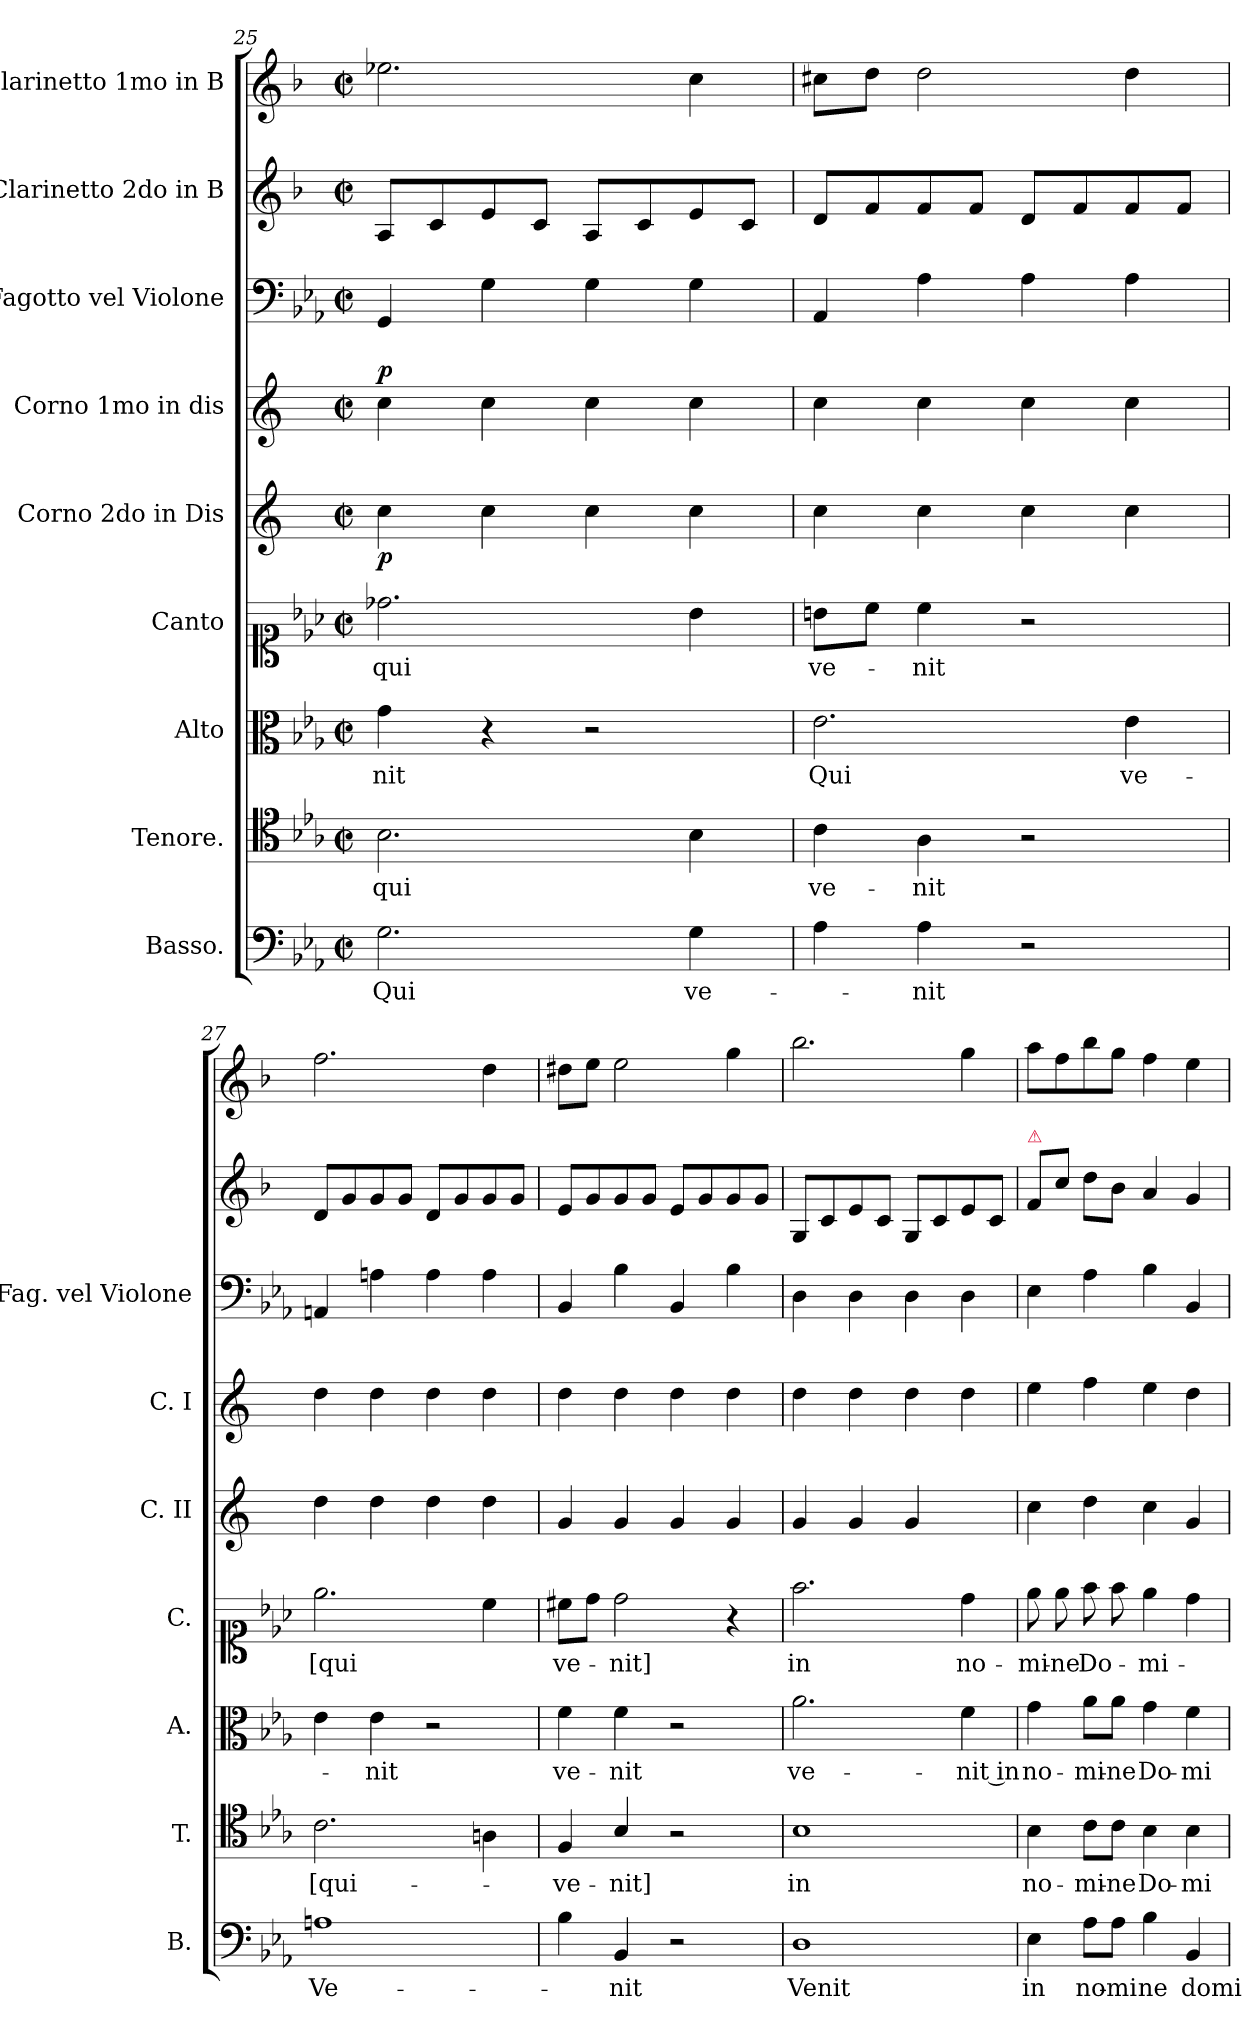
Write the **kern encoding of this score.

**kern	**text	**kern	**text	**kern	**text	**kern	**text	**kern	**dynam	**kern	**dynam	**kern	**kern	**kern
*part9	*part9	*part8	*part8	*part7	*part7	*part6	*part6	*part5	*part5	*part4	*part4	*part3	*part2	*part1
*staff9	*staff9	*staff8	*staff8	*staff7	*staff7	*staff6	*staff6	*staff5	*staff5	*staff4	*staff4	*staff3	*staff2	*staff1
*I"Basso.	*	*I"Tenore.	*	*I"Alto	*	*I"Canto	*	*I"Corno 2do in Dis	*	*I"Corno 1mo in dis	*	*I"Fagotto vel Violone	*I"Clarinetto 2do in B	*I"Clarinetto 1mo in B
*I'B.	*	*I'T.	*	*I'A.	*	*I'C.	*	*I'C. II	*	*I'C. I	*	*I'Fag. vel Violone	*	*
*clefF4	*	*clefC4	*	*clefC3	*	*clefC1	*	*clefG2	*	*clefG2	*	*clefF4	*clefG2	*clefG2
*	*	*	*	*	*	*	*	*ITrd5c9	*	*ITrd5c9	*	*	*ITrd1c2	*ITrd1c2
*k[b-e-a-]	*	*k[b-e-a-]	*	*k[b-e-a-]	*	*k[b-e-a-]	*	*k[b-e-a-]	*	*k[b-e-a-]	*	*k[b-e-a-]	*k[b-e-a-]	*k[b-e-a-]
*E-:	*	*E-:	*	*E-:	*	*E-:	*	*E-:	*	*E-:	*	*E-:	*E-:	*E-:
*M2/2	*	*M2/2	*	*M2/2	*	*M2/2	*	*M2/2	*	*M2/2	*	*M2/2	*M2/2	*M2/2
*met(c|)	*	*met(c|)	*	*met(c|)	*	*met(c|)	*	*met(c|)	*	*met(c|)	*	*met(c|)	*met(c|)	*met(c|)
=25	=25	=25	=25	=25	=25	=25	=25	=25	=25	=25	=25	=25	=25	=25
!	!	!	!	!	!	!	!	!	!	!	!LO:DY:a	!	!	!
2.G\	Qui	2.B-\	qui	4g\	-nit	2.dd-X\	qui	4e-\	p	4e-\	p	4GG/	8G/L	2.dd-X\
.	.	.	.	.	.	.	.	.	.	.	.	.	8B-/	.
.	.	.	.	4r	.	.	.	4e-\	.	4e-\	.	4G\	8d/	.
.	.	.	.	.	.	.	.	.	.	.	.	.	8B-/J	.
.	.	.	.	2r	.	.	.	4e-\	.	4e-\	.	4G\	8G/L	.
.	.	.	.	.	.	.	.	.	.	.	.	.	8B-/	.
4G\	ve-	4B-\	.	.	.	4b-\	.	4e-\	.	4e-\	.	4G\	8d/	4b-\
.	.	.	.	.	.	.	.	.	.	.	.	.	8B-/J	.
=26	=26	=26	=26	=26	=26	=26	=26	=26	=26	=26	=26	=26	=26	=26
4A-\	.	4c\	ve-	2.e-\	Qui	8bn\L	ve-	4e-\	.	4e-\	.	4AA-/	8c/L	8bn\L
.	.	.	.	.	.	8cc\J	.	.	.	.	.	.	8e-/	8cc\J
4A-\	-nit	4A-\	-nit	.	.	4cc\	-nit	4e-\	.	4e-\	.	4A-\	8e-/	2cc\
.	.	.	.	.	.	.	.	.	.	.	.	.	8e-/J	.
2r	.	2r	.	.	.	2r	.	4e-\	.	4e-\	.	4A-\	8c/L	.
.	.	.	.	.	.	.	.	.	.	.	.	.	8e-/	.
.	.	.	.	4e-\	ve-	.	.	4e-\	.	4e-\	.	4A-\	8e-/	4cc\
.	.	.	.	.	.	.	.	.	.	.	.	.	8e-/J	.
=27	=27	=27	=27	=27	=27	=27	=27	=27	=27	=27	=27	=27	=27	=27
1An	Ve-	2.c\	[qui-	4e-\	.	2.ee-\	[qui	4f\	.	4f\	.	4AAn/	8c/L	2.ee-\
.	.	.	.	.	.	.	.	.	.	.	.	.	8f/	.
.	.	.	.	4e-\	-nit	.	.	4f\	.	4f\	.	4An\	8f/	.
.	.	.	.	.	.	.	.	.	.	.	.	.	8f/J	.
.	.	.	.	2r	.	.	.	4f\	.	4f\	.	4A\	8c/L	.
.	.	.	.	.	.	.	.	.	.	.	.	.	8f/	.
.	.	4An\	.	.	.	4cc\	.	4f\	.	4f\	.	4A\	8f/	4cc\
.	.	.	.	.	.	.	.	.	.	.	.	.	8f/J	.
=28	=28	=28	=28	=28	=28	=28	=28	=28	=28	=28	=28	=28	=28	=28
4B-\	.	4F/	-ve-	4f\	ve-	8cc#X\L	ve-	4B-/	.	4f\	.	4BB-/	8d/L	8cc#X\L
.	.	.	.	.	.	8dd\J	.	.	.	.	.	.	8f/	8dd\J
4BB-/	-nit	4B-/	-nit]	4f\	-nit	2dd\	-nit]	4B-/	.	4f\	.	4B-\	8f/	2dd\
.	.	.	.	.	.	.	.	.	.	.	.	.	8f/J	.
2r	.	2r	.	2r	.	.	.	4B-/	.	4f\	.	4BB-/	8d/L	.
.	.	.	.	.	.	.	.	.	.	.	.	.	8f/	.
.	.	.	.	.	.	4r	.	4B-/	.	4f\	.	4B-\	8f/	4ff\
.	.	.	.	.	.	.	.	.	.	.	.	.	8f/J	.
=29	=29	=29	=29	=29	=29	=29	=29	=29	=29	=29	=29	=29	=29	=29
1D	Venit	1B-	in	2.a-\	ve-	2.ff\	in	4B-/	.	4f\	.	4D\	8F/L	2.aa-\
.	.	.	.	.	.	.	.	.	.	.	.	.	8B-/	.
.	.	.	.	.	.	.	.	4B-/	.	4f\	.	4D\	8d/	.
.	.	.	.	.	.	.	.	.	.	.	.	.	8B-/J	.
.	.	.	.	.	.	.	.	4B-/	.	4f\	.	4D\	8F/L	.
.	.	.	.	.	.	.	.	.	.	.	.	.	8B-/	.
.	.	.	.	4f\	-nit in	4dd\	no-	4ryy	.	4f\	.	4D\	8d/	4ff\
.	.	.	.	.	.	.	.	.	.	.	.	.	8B-/J	.
=30	=30	=30	=30	=30	=30	=30	=30	=30	=30	=30	=30	=30	=30	=30
!	!	!	!	!	!	!	!	!	!	!	!	!	!LO:TX:a:color=crimson:t=⚠	!
4E-\	in	4B-\	no-	4g\	no-	8ee-\	-mi-	4e-\	.	4g\	.	4E-\	8e-/L	8gg\L
.	.	.	.	.	.	8ee-\	-ne	.	.	.	.	.	8b-/J	8ee-\
8A-\L	no-	8c\L	-mi-	8a-\L	-mi-	8ff\	Do-	4f\	.	4a-\	.	4A-\	8cc\L	8aa-\
8A-\J	-mi-	8c\J	-ne	8a-\J	-ne	8ff\	.	.	.	.	.	.	8a-\J	8ff\J
4B-\	-ne	4B-\	Do-	4g\	Do-	4ee-\	-mi-	4e-\	.	4g\	.	4B-\	4g/	4ee-\
4BB-/	domi-	4B-\	-mi-	4f\	-mi-	4dd\	.	4B-/	.	4f\	.	4BB-/	4f/	4dd\
=	=	=	=	=	=	=	=	=	=	=	=	=	=	=
*-	*-	*-	*-	*-	*-	*-	*-	*-	*-	*-	*-	*-	*-	*-
